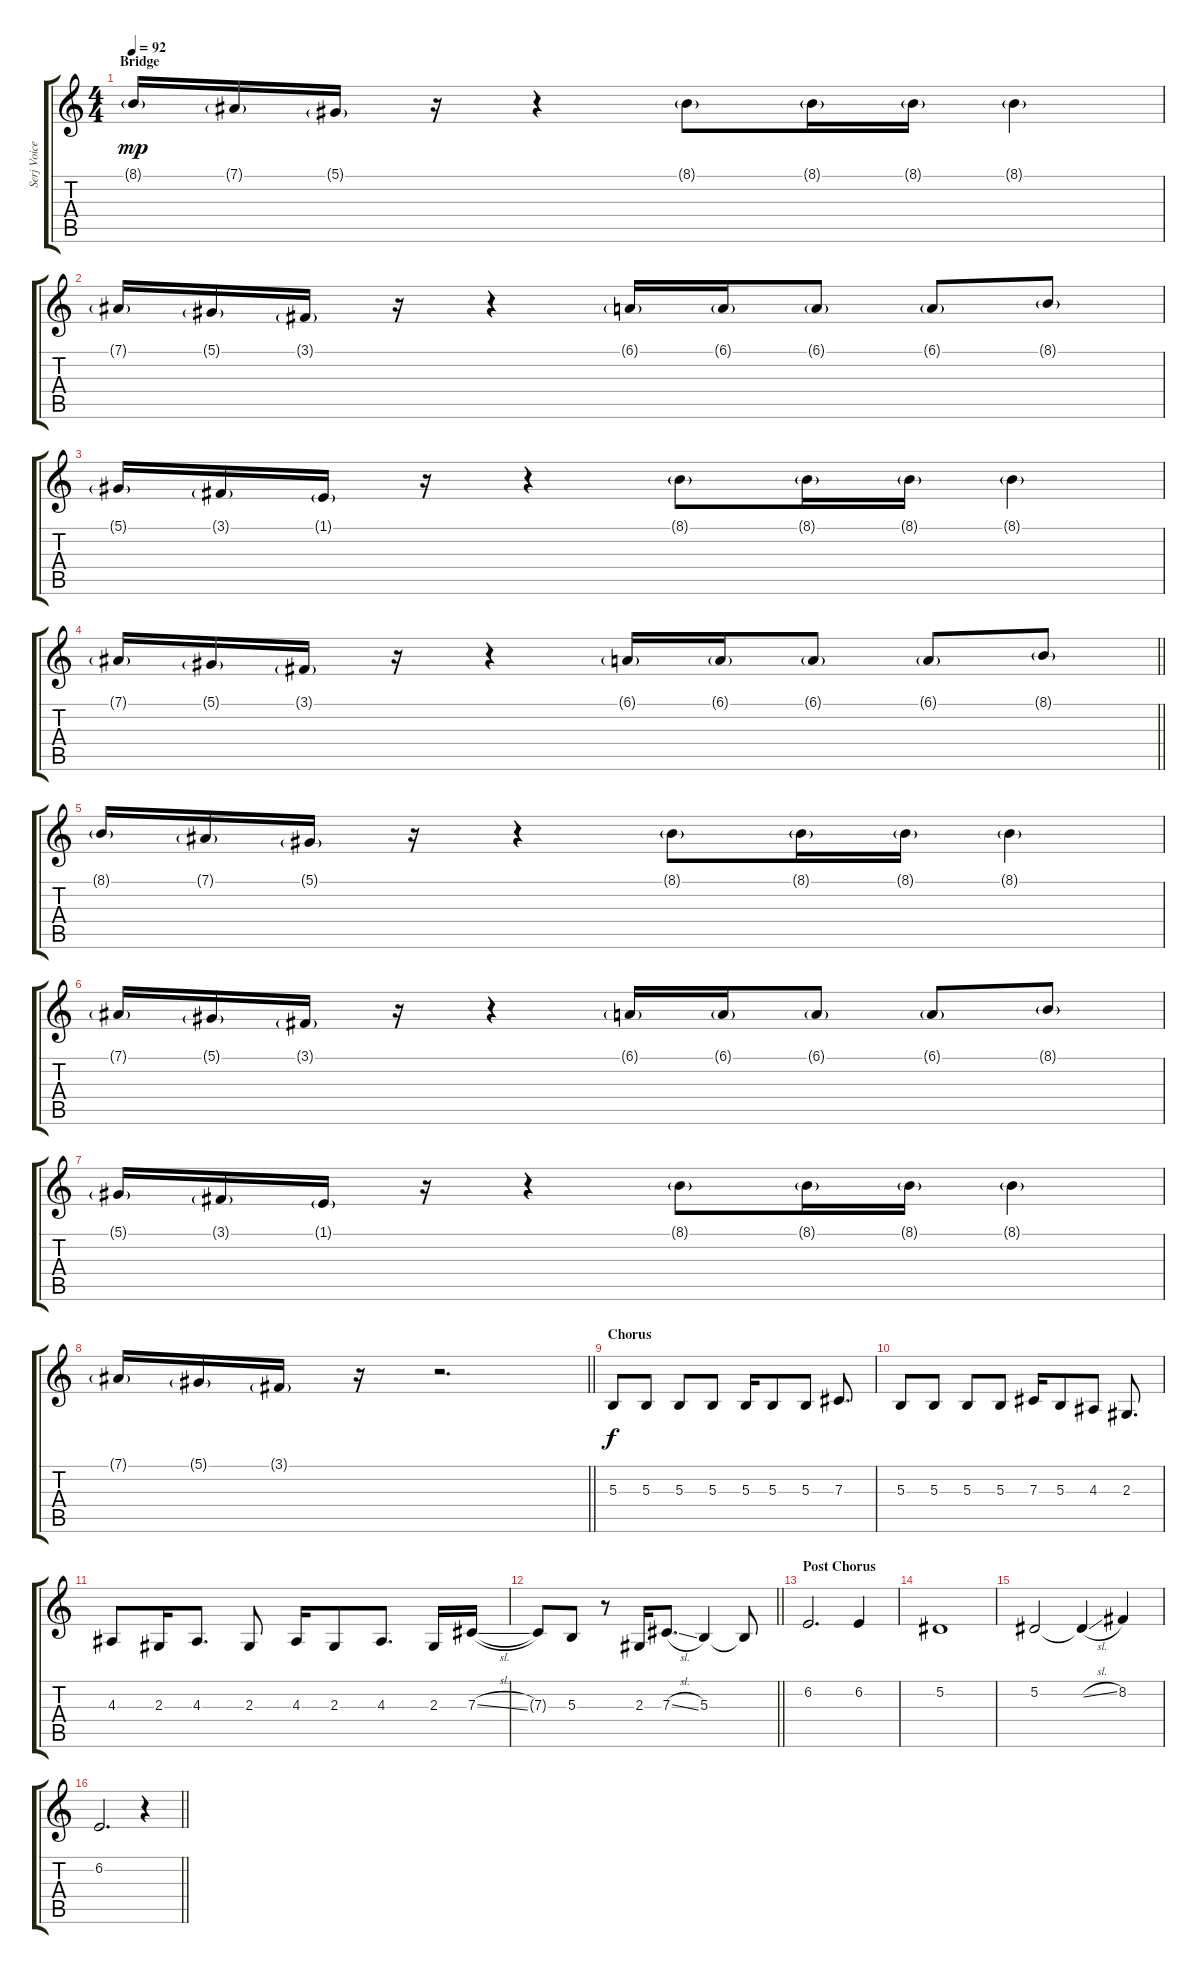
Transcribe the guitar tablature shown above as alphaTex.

\track ("Serj Voice" "Serj Voice") {instrument viola}
\staff {score tabs}
\tuning (Eb4 Bb3 Gb3 Db3 Ab2 Db2) {hide}
\ts (4 4)
\section ("" "Bridge")
\tempo 92
\clef g2
\ks c
8.1{g}.16{dy mp} 7.1{g}.16 5.1{g}.16 r.16 r.4 8.1{g}.8 8.1{g}.16 8.1{g}.16 8.1{g}.4 |
7.1{g}.16 5.1{g}.16 3.1{g}.16 r.16 r.4 6.1{g}.16 6.1{g}.16 6.1{g}.8 6.1{g}.8 8.1{g}.8 |
5.1{g}.16 3.1{g}.16 1.1{g}.16 r.16 r.4 8.1{g}.8 8.1{g}.16 8.1{g}.16 8.1{g}.4 |
\barLineRight lightlight
7.1{g}.16 5.1{g}.16 3.1{g}.16 r.16 r.4 6.1{g}.16 6.1{g}.16 6.1{g}.8 6.1{g}.8 8.1{g}.8 |
\section ("" "")
8.1{g}.16 7.1{g}.16 5.1{g}.16 r.16 r.4 8.1{g}.8 8.1{g}.16 8.1{g}.16 8.1{g}.4 |
7.1{g}.16 5.1{g}.16 3.1{g}.16 r.16 r.4 6.1{g}.16 6.1{g}.16 6.1{g}.8 6.1{g}.8 8.1{g}.8 |
5.1{g}.16 3.1{g}.16 1.1{g}.16 r.16 r.4 8.1{g}.8 8.1{g}.16 8.1{g}.16 8.1{g}.4 |
\barLineRight lightlight
7.1{g}.16 5.1{g}.16 3.1{g}.16 r.16 r.2{d} |
\section ("" "Chorus")
5.3.8{dy f} 5.3.8 5.3.8 5.3.8 5.3.16 5.3.8 5.3.8 7.3.8{d} |
5.3.8 5.3.8 5.3.8 5.3.8 7.3.16 5.3.8 4.3.8 2.3.8{d} |
4.3.8 2.3.16 4.3.8{d} 2.3.8 4.3.16 2.3.8 4.3.8{d} 2.3.16 7.3{sl}.16 |
\barLineRight lightlight
7.3{t}.8 5.3.8 r.8 2.3.16 7.3{sl}.8{d} 5.3.4 5.3{t}.8 |
\section ("" "Post Chorus")
6.2.2{d} 6.2.4 |
5.2.1 |
5.2.2 5.2{sl t}.4 8.2.4 |
\barLineRight lightlight
6.2.2{d} r.4
